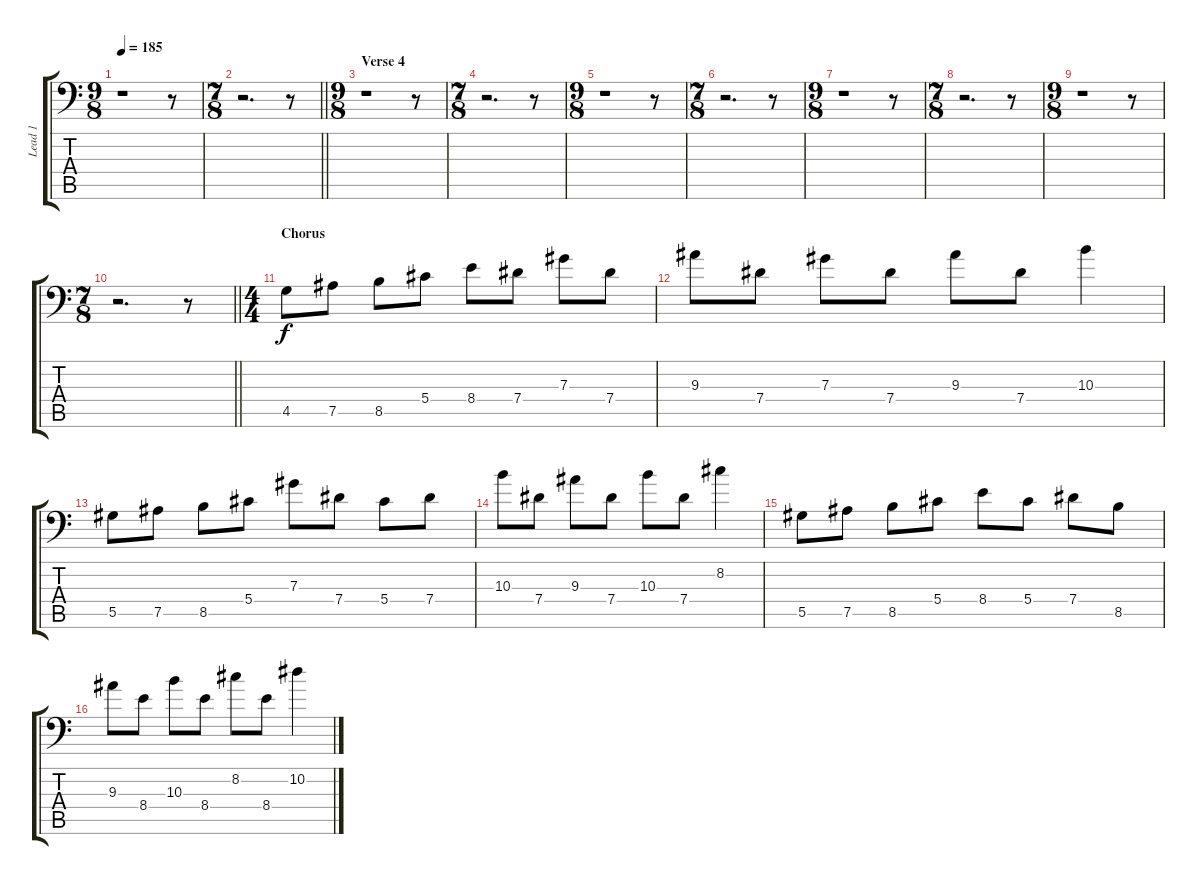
\track ("Lead 1" "Lead 1") {instrument overdrivenguitar}
\staff {score tabs}
\tuning (Bb3 F3 Db3 Ab2 Eb2 Bb1) {hide}
\ts (9 8)
\tempo 185
\clef f4
\ks c
r.1{dy f} r.8 |
\ts (7 8)
\barLineRight lightlight
r.2{d} r.8 |
\ts (9 8)
\section ("" "Verse 4")
r.1 r.8 |
\ts (7 8)
r.2{d} r.8 |
\ts (9 8)
r.1 r.8 |
\ts (7 8)
r.2{d} r.8 |
\ts (9 8)
r.1 r.8 |
\ts (7 8)
r.2{d} r.8 |
\ts (9 8)
r.1 r.8 |
\ts (7 8)
\barLineRight lightlight
r.2{d} r.8 |
\ts (4 4)
\section ("" "Chorus")
4.5.8 7.5.8 8.5.8 5.4.8 8.4.8 7.4.8 7.3.8 7.4.8 |
9.3.8 7.4.8 7.3.8 7.4.8 9.3.8 7.4.8 10.3.4 |
5.5.8 7.5.8 8.5.8 5.4.8 7.3.8 7.4.8 5.4.8 7.4.8 |
10.3.8 7.4.8 9.3.8 7.4.8 10.3.8 7.4.8 8.2.4 |
5.5.8 7.5.8 8.5.8 5.4.8 8.4.8 5.4.8 7.4.8 8.5.8 |
9.3.8 8.4.8 10.3.8 8.4.8 8.2.8 8.4.8 10.2.4
